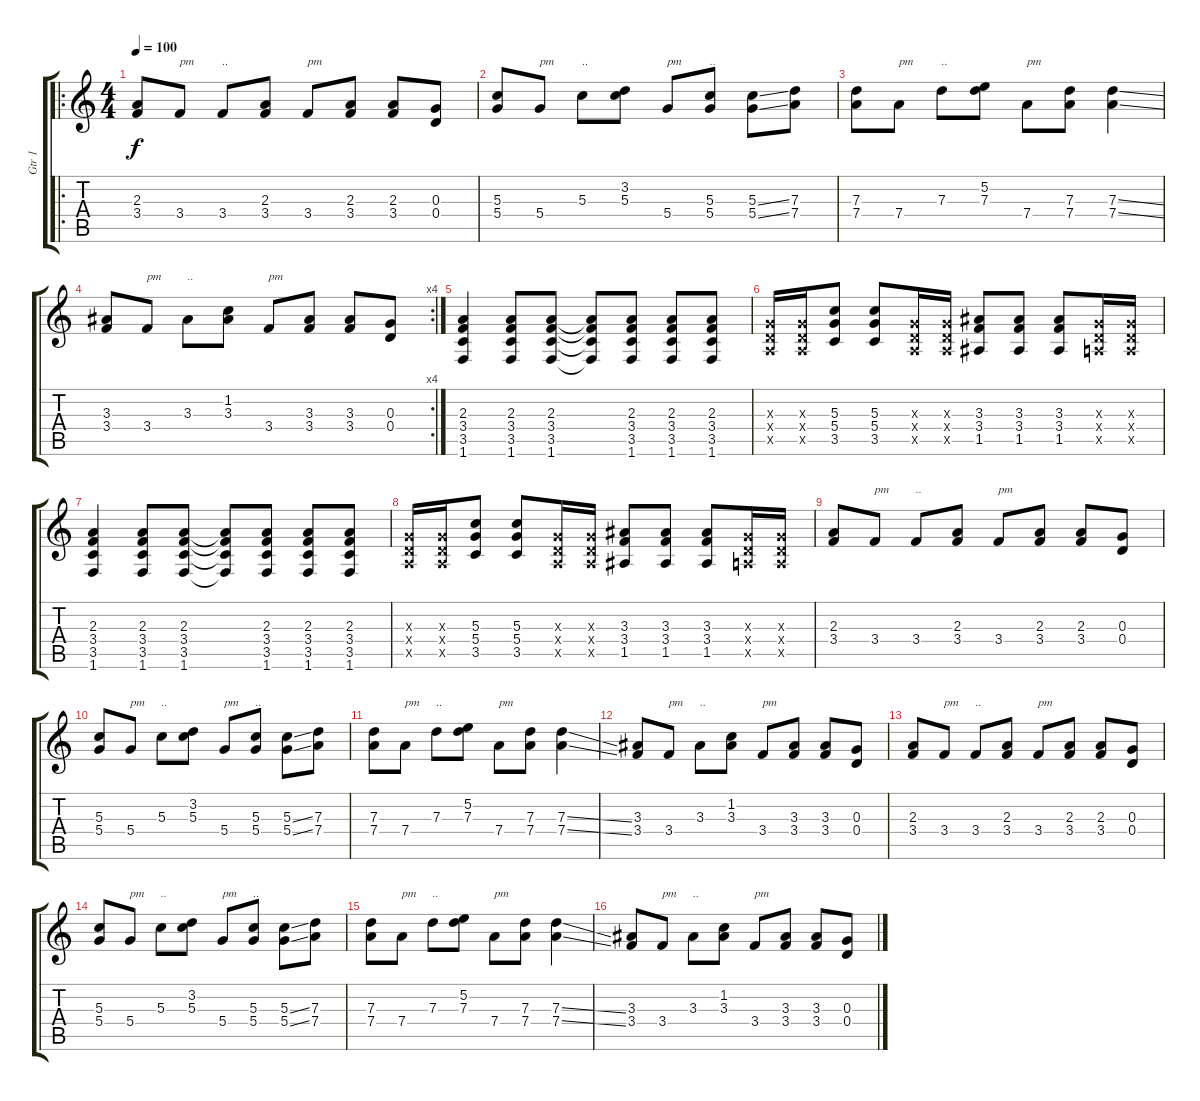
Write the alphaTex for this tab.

\track ("Gtr 1" "Gtr 1") {instrument distortionguitar}
\staff {score tabs}
\tuning (E4 B3 G3 D3 A2 E2) {hide}
\ro
\ts (4 4)
\tempo 100
\clef g2
\ks c
(2.3 3.4).8{dy f} 3.4.8{txt "pm"} 3.4.8{txt ".."} (2.3 3.4).8 3.4.8{txt "pm"} (2.3 3.4).8 (2.3 3.4).8 (0.3 0.4).8 |
(5.3 5.4).8 5.4.8{txt "pm"} 5.3.8{txt ".."} (3.2 5.3).8 5.4.8{txt "pm"} (5.3 5.4).8{txt ".."} (5.3{ss} 5.4{ss}).8 (7.3 7.4).8 |
(7.3 7.4).8 7.4.8{txt "pm"} 7.3.8{txt ".."} (5.2 7.3).8 7.4.8{txt "pm"} (7.3 7.4).8 (7.3{ss} 7.4{ss}).4 |
\rc 4
(3.3 3.4).8 3.4.8{txt "pm"} 3.3.8{txt ".."} (1.2 3.3).8 3.4.8{txt "pm"} (3.3 3.4).8 (3.3 3.4).8 (0.3 0.4).8 |
(2.3 3.4 3.5 1.6).4 (2.3 3.4 3.5 1.6).8 (2.3 3.4 3.5 1.6).8 (2.3{t} 3.4{t} 3.5{t} 1.6{t}).8 (2.3 3.4 3.5 1.6).8 (2.3 3.4 3.5 1.6).8 (2.3 3.4 3.5 1.6).8 |
(0.3{x} 0.4{x} 0.5{x}).16 (0.3{x} 0.4{x} 0.5{x}).16 (5.3 5.4 3.5).8 (5.3 5.4 3.5).8 (0.3{x} 0.4{x} 0.5{x}).16 (0.3{x} 0.4{x} 0.5{x}).16 (3.3 3.4 1.5).8 (3.3 3.4 1.5).8 (3.3 3.4 1.5).8 (0.3{x} 0.4{x} 0.5{x}).16 (0.3{x} 0.4{x} 0.5{x}).16 |
(2.3 3.4 3.5 1.6).4 (2.3 3.4 3.5 1.6).8 (2.3 3.4 3.5 1.6).8 (2.3{t} 3.4{t} 3.5{t} 1.6{t}).8 (2.3 3.4 3.5 1.6).8 (2.3 3.4 3.5 1.6).8 (2.3 3.4 3.5 1.6).8 |
(0.3{x} 0.4{x} 0.5{x}).16 (0.3{x} 0.4{x} 0.5{x}).16 (5.3 5.4 3.5).8 (5.3 5.4 3.5).8 (0.3{x} 0.4{x} 0.5{x}).16 (0.3{x} 0.4{x} 0.5{x}).16 (3.3 3.4 1.5).8 (3.3 3.4 1.5).8 (3.3 3.4 1.5).8 (0.3{x} 0.4{x} 0.5{x}).16 (0.3{x} 0.4{x} 0.5{x}).16 |
(2.3 3.4).8 3.4.8{txt "pm"} 3.4.8{txt ".."} (2.3 3.4).8 3.4.8{txt "pm"} (2.3 3.4).8 (2.3 3.4).8 (0.3 0.4).8 |
(5.3 5.4).8 5.4.8{txt "pm"} 5.3.8{txt ".."} (3.2 5.3).8 5.4.8{txt "pm"} (5.3 5.4).8{txt ".."} (5.3{ss} 5.4{ss}).8 (7.3 7.4).8 |
(7.3 7.4).8 7.4.8{txt "pm"} 7.3.8{txt ".."} (5.2 7.3).8 7.4.8{txt "pm"} (7.3 7.4).8 (7.3{ss} 7.4{ss}).4 |
(3.3 3.4).8 3.4.8{txt "pm"} 3.3.8{txt ".."} (1.2 3.3).8 3.4.8{txt "pm"} (3.3 3.4).8 (3.3 3.4).8 (0.3 0.4).8 |
(2.3 3.4).8 3.4.8{txt "pm"} 3.4.8{txt ".."} (2.3 3.4).8 3.4.8{txt "pm"} (2.3 3.4).8 (2.3 3.4).8 (0.3 0.4).8 |
(5.3 5.4).8 5.4.8{txt "pm"} 5.3.8{txt ".."} (3.2 5.3).8 5.4.8{txt "pm"} (5.3 5.4).8{txt ".."} (5.3{ss} 5.4{ss}).8 (7.3 7.4).8 |
(7.3 7.4).8 7.4.8{txt "pm"} 7.3.8{txt ".."} (5.2 7.3).8 7.4.8{txt "pm"} (7.3 7.4).8 (7.3{ss} 7.4{ss}).4 |
(3.3 3.4).8 3.4.8{txt "pm"} 3.3.8{txt ".."} (1.2 3.3).8 3.4.8{txt "pm"} (3.3 3.4).8 (3.3 3.4).8 (0.3 0.4).8
